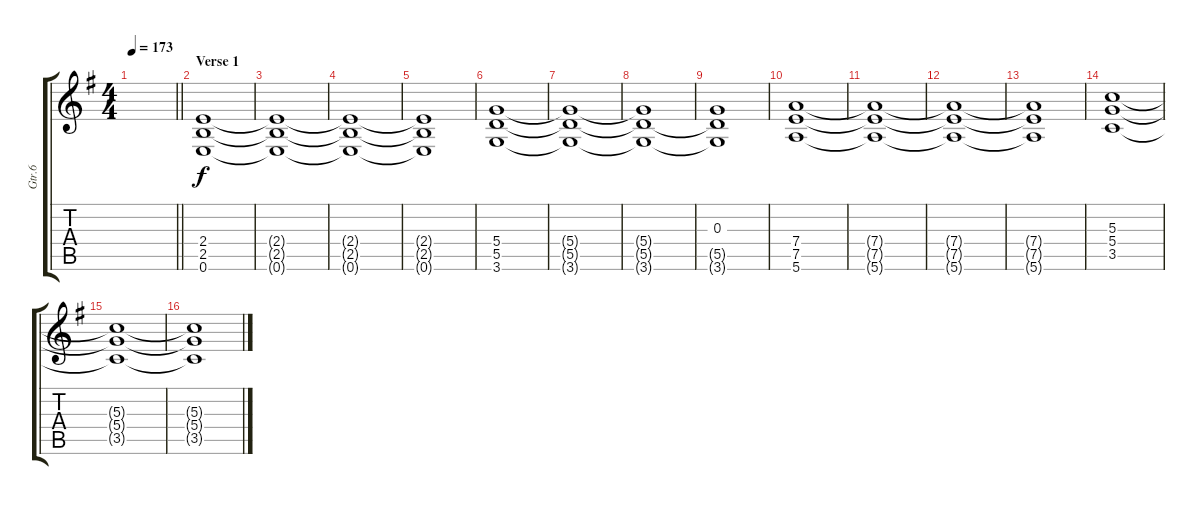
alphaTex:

\track ("Gtr.6" "Gtr.6") {instrument acousticguitarsteel}
\staff {score tabs}
\tuning (E4 B3 G3 D3 A2 E2) {hide}
\ts (4 4)
\tempo 173
\clef g2
\barLineRight lightlight
\ks g
|
\section ("" "Verse 1")
(2.4 2.5 0.6).1 |
(2.4{t} 2.5{t} 0.6{t}).1 |
(2.4{t} 2.5{t} 0.6{t}).1 |
(2.4{t} 2.5{t} 0.6{t}).1 |
(5.4 5.5 3.6).1 |
(5.4{t} 5.5{t} 3.6{t}).1 |
(5.4{t} 5.5{t} 3.6{t}).1 |
(0.3 5.5{t} 3.6{t}).1 |
(7.4 7.5 5.6).1 |
(7.4{t} 7.5{t} 5.6{t}).1 |
(7.4{t} 7.5{t} 5.6{t}).1 |
(7.4{t} 7.5{t} 5.6{t}).1 |
(5.3 5.4 3.5).1 |
(5.3{t} 5.4{t} 3.5{t}).1 |
(5.3{t} 5.4{t} 3.5{t}).1
